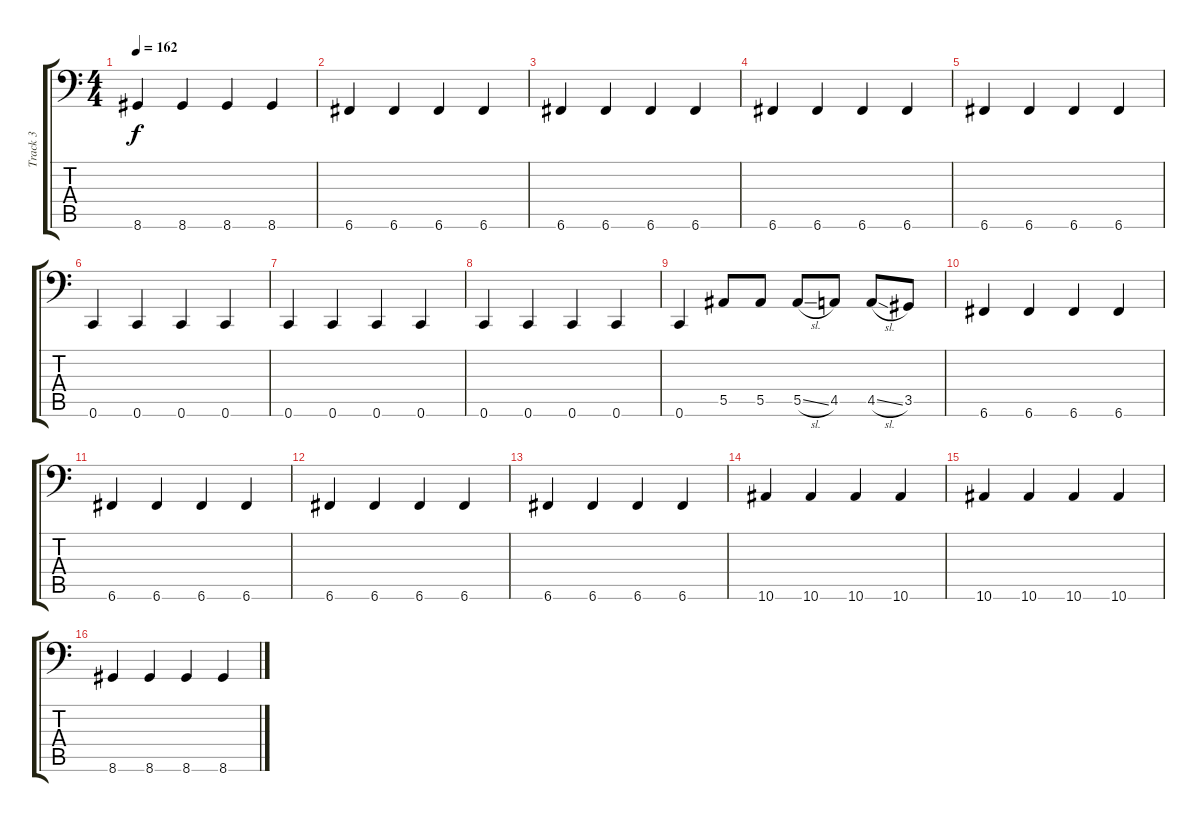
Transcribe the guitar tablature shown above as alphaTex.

\track ("Track 3" "Track 3") {instrument electricbassfinger}
\staff {score tabs}
\tuning (Db3 Ab2 Eb2 Bb1 F1 C1) {hide}
\ts (4 4)
\tempo 162
\clef f4
\ks c
8.6.4{dy f} 8.6.4 8.6.4 8.6.4 |
6.6.4 6.6.4 6.6.4 6.6.4 |
6.6.4 6.6.4 6.6.4 6.6.4 |
6.6.4 6.6.4 6.6.4 6.6.4 |
6.6.4 6.6.4 6.6.4 6.6.4 |
0.6.4 0.6.4 0.6.4 0.6.4 |
0.6.4 0.6.4 0.6.4 0.6.4 |
0.6.4 0.6.4 0.6.4 0.6.4 |
0.6.4 5.5.8 5.5.8 5.5{sl}.8 4.5.8 4.5{sl}.8 3.5.8 |
6.6.4 6.6.4 6.6.4 6.6.4 |
6.6.4 6.6.4 6.6.4 6.6.4 |
6.6.4 6.6.4 6.6.4 6.6.4 |
6.6.4 6.6.4 6.6.4 6.6.4 |
10.6.4 10.6.4 10.6.4 10.6.4 |
10.6.4 10.6.4 10.6.4 10.6.4 |
8.6.4 8.6.4 8.6.4 8.6.4
